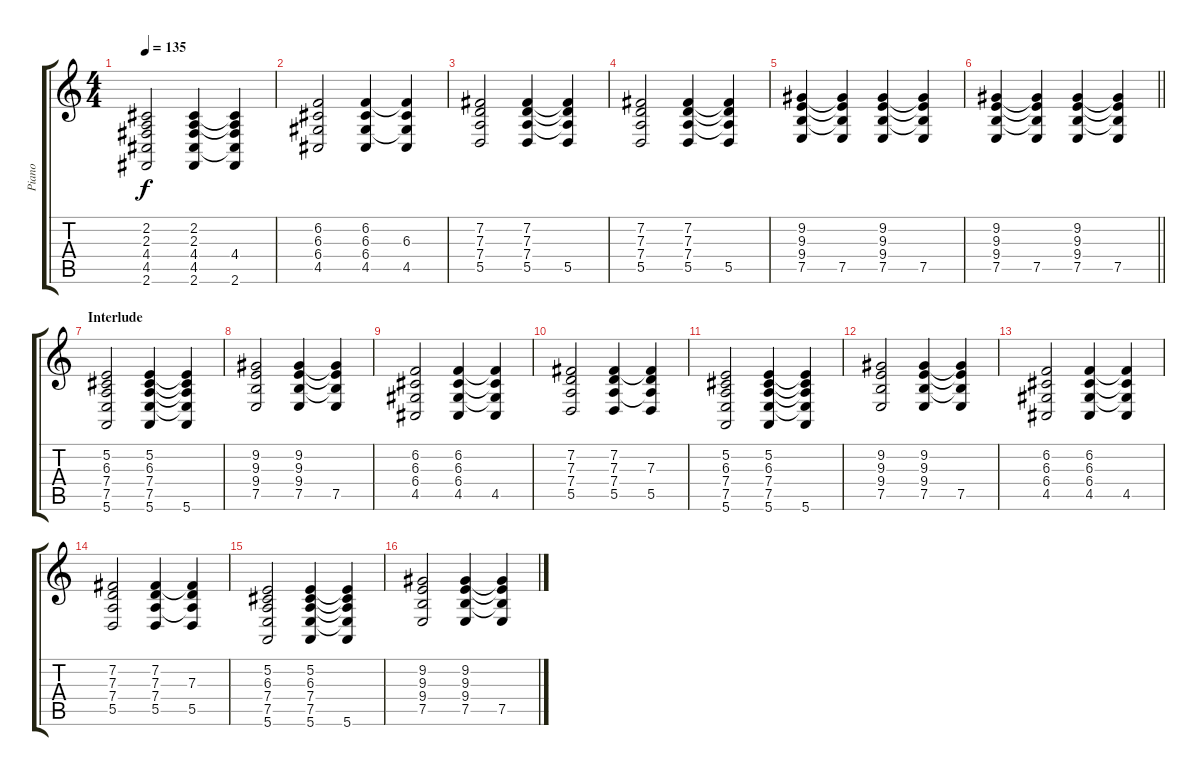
\track ("Piano" "Piano") {instrument acousticgrandpiano}
\staff {score tabs}
\tuning (E4 B3 G3 D3 A2 E2) {hide}
\ts (4 4)
\tempo 135
\clef g2
\ks c
(2.2 2.3 4.4 4.5 2.6).2{dy f} (2.2 2.3 4.4 4.5 2.6).4 (2.2{t} 2.3{t} 4.4 4.5{t} 2.6).4 |
(6.2 6.3 6.4 4.5).2 (6.2 6.3 6.4 4.5).4 (6.2{t} 6.3 6.4{t} 4.5).4 |
(7.2 7.3 7.4 5.5).2 (7.2 7.3 7.4 5.5).4 (7.2{t} 7.3{t} 7.4{t} 5.5).4 |
(7.2 7.3 7.4 5.5).2 (7.2 7.3 7.4 5.5).4 (7.2{t} 7.3{t} 7.4{t} 5.5).4 |
(9.2 9.3 9.4 7.5).4 (9.2{t} 9.3{t} 9.4{t} 7.5).4 (9.2 9.3 9.4 7.5).4 (9.2{t} 9.3{t} 9.4{t} 7.5).4 |
\barLineRight lightlight
(9.2 9.3 9.4 7.5).4 (9.2{t} 9.3{t} 9.4{t} 7.5).4 (9.2 9.3 9.4 7.5).4 (9.2{t} 9.3{t} 9.4{t} 7.5).4 |
\section ("" "Interlude")
(5.2 6.3 7.4 7.5 5.6).2 (5.2 6.3 7.4 7.5 5.6).4 (5.2{t} 6.3{t} 7.4{t} 7.5{t} 5.6).4 |
(9.2 9.3 9.4 7.5).2 (9.2 9.3 9.4 7.5).4 (9.2{t} 9.3{t} 9.4{t} 7.5).4 |
(6.2 6.3 6.4 4.5).2 (6.2 6.3 6.4 4.5).4 (6.2{t} 6.3{t} 6.4{t} 4.5).4 |
(7.2 7.3 7.4 5.5).2 (7.2 7.3 7.4 5.5).4 (7.2{t} 7.3 7.4{t} 5.5).4 |
(5.2 6.3 7.4 7.5 5.6).2 (5.2 6.3 7.4 7.5 5.6).4 (5.2{t} 6.3{t} 7.4{t} 7.5{t} 5.6).4 |
(9.2 9.3 9.4 7.5).2 (9.2 9.3 9.4 7.5).4 (9.2{t} 9.3{t} 9.4{t} 7.5).4 |
(6.2 6.3 6.4 4.5).2 (6.2 6.3 6.4 4.5).4 (6.2{t} 6.3{t} 6.4{t} 4.5).4 |
(7.2 7.3 7.4 5.5).2 (7.2 7.3 7.4 5.5).4 (7.2{t} 7.3 7.4{t} 5.5).4 |
(5.2 6.3 7.4 7.5 5.6).2 (5.2 6.3 7.4 7.5 5.6).4 (5.2{t} 6.3{t} 7.4{t} 7.5{t} 5.6).4 |
(9.2 9.3 9.4 7.5).2 (9.2 9.3 9.4 7.5).4 (9.2{t} 9.3{t} 9.4{t} 7.5).4
